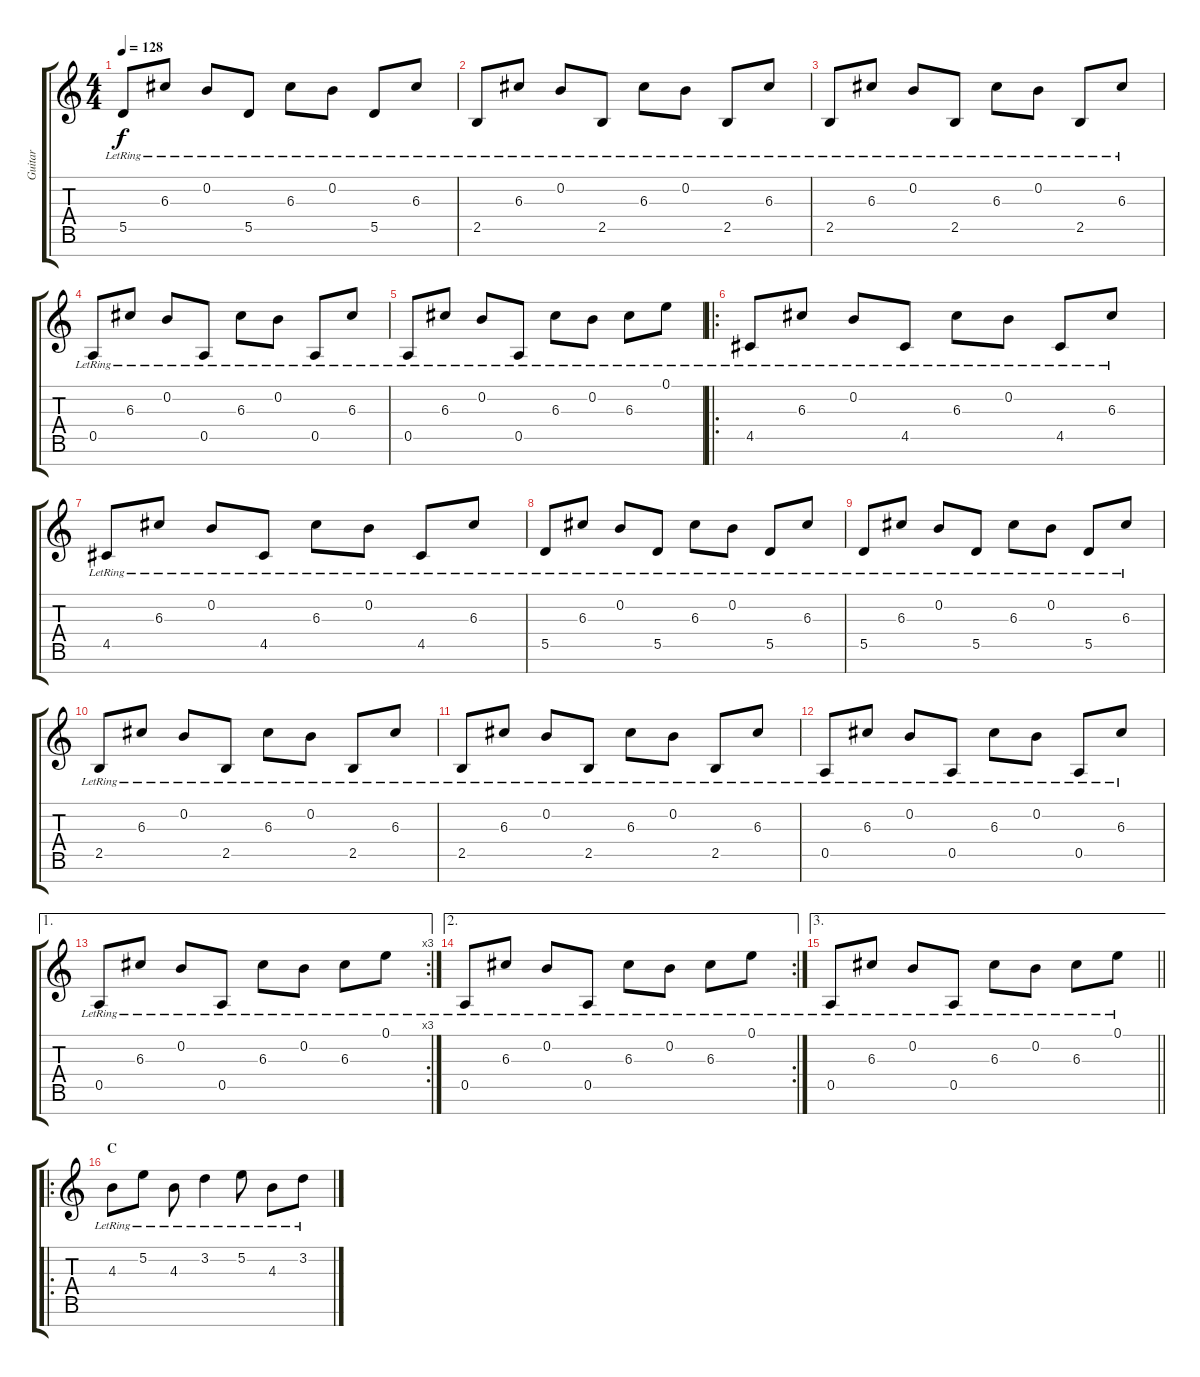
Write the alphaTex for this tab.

\track ("Guitar" "Guitar") {instrument distortionguitar}
\staff {score tabs}
\tuning (E4 B3 G3 D3 A2 E2 B1) {hide}
\ts (4 4)
\tempo 128
\clef g2
\ks c
5.5{lr}.8{dy f} 6.3{lr}.8 0.2{lr}.8 5.5{lr}.8 6.3{lr}.8 0.2{lr}.8 5.5{lr}.8 6.3{lr}.8 |
2.5{lr}.8 6.3{lr}.8 0.2{lr}.8 2.5{lr}.8 6.3{lr}.8 0.2{lr}.8 2.5{lr}.8 6.3{lr}.8 |
2.5{lr}.8 6.3{lr}.8 0.2{lr}.8 2.5{lr}.8 6.3{lr}.8 0.2{lr}.8 2.5{lr}.8 6.3{lr}.8 |
0.5{lr}.8 6.3{lr}.8 0.2{lr}.8 0.5{lr}.8 6.3{lr}.8 0.2{lr}.8 0.5{lr}.8 6.3{lr}.8 |
0.5{lr}.8 6.3{lr}.8 0.2{lr}.8 0.5{lr}.8 6.3{lr}.8 0.2{lr}.8 6.3{lr}.8 0.1{lr}.8 |
\ro
4.5{lr}.8 6.3{lr}.8 0.2{lr}.8 4.5{lr}.8 6.3{lr}.8 0.2{lr}.8 4.5{lr}.8 6.3{lr}.8 |
4.5{lr}.8 6.3{lr}.8 0.2{lr}.8 4.5{lr}.8 6.3{lr}.8 0.2{lr}.8 4.5{lr}.8 6.3{lr}.8 |
5.5{lr}.8 6.3{lr}.8 0.2{lr}.8 5.5{lr}.8 6.3{lr}.8 0.2{lr}.8 5.5{lr}.8 6.3{lr}.8 |
5.5{lr}.8 6.3{lr}.8 0.2{lr}.8 5.5{lr}.8 6.3{lr}.8 0.2{lr}.8 5.5{lr}.8 6.3{lr}.8 |
2.5{lr}.8 6.3{lr}.8 0.2{lr}.8 2.5{lr}.8 6.3{lr}.8 0.2{lr}.8 2.5{lr}.8 6.3{lr}.8 |
2.5{lr}.8 6.3{lr}.8 0.2{lr}.8 2.5{lr}.8 6.3{lr}.8 0.2{lr}.8 2.5{lr}.8 6.3{lr}.8 |
0.5{lr}.8 6.3{lr}.8 0.2{lr}.8 0.5{lr}.8 6.3{lr}.8 0.2{lr}.8 0.5{lr}.8 6.3{lr}.8 |
\ae 1
\rc 3
0.5{lr}.8 6.3{lr}.8 0.2{lr}.8 0.5{lr}.8 6.3{lr}.8 0.2{lr}.8 6.3{lr}.8 0.1{lr}.8 |
\ae 2
\rc 2
0.5{lr}.8 6.3{lr}.8 0.2{lr}.8 0.5{lr}.8 6.3{lr}.8 0.2{lr}.8 6.3{lr}.8 0.1{lr}.8 |
\ae 3
\barLineRight lightlight
0.5{lr}.8 6.3{lr}.8 0.2{lr}.8 0.5{lr}.8 6.3{lr}.8 0.2{lr}.8 6.3{lr}.8 0.1{lr}.8 |
\ro
\section ("" "C")
4.3{lr}.8 5.2{lr}.8 4.3{lr}.8 3.2{lr}.4 5.2{lr}.8 4.3{lr}.8 3.2{lr}.8
